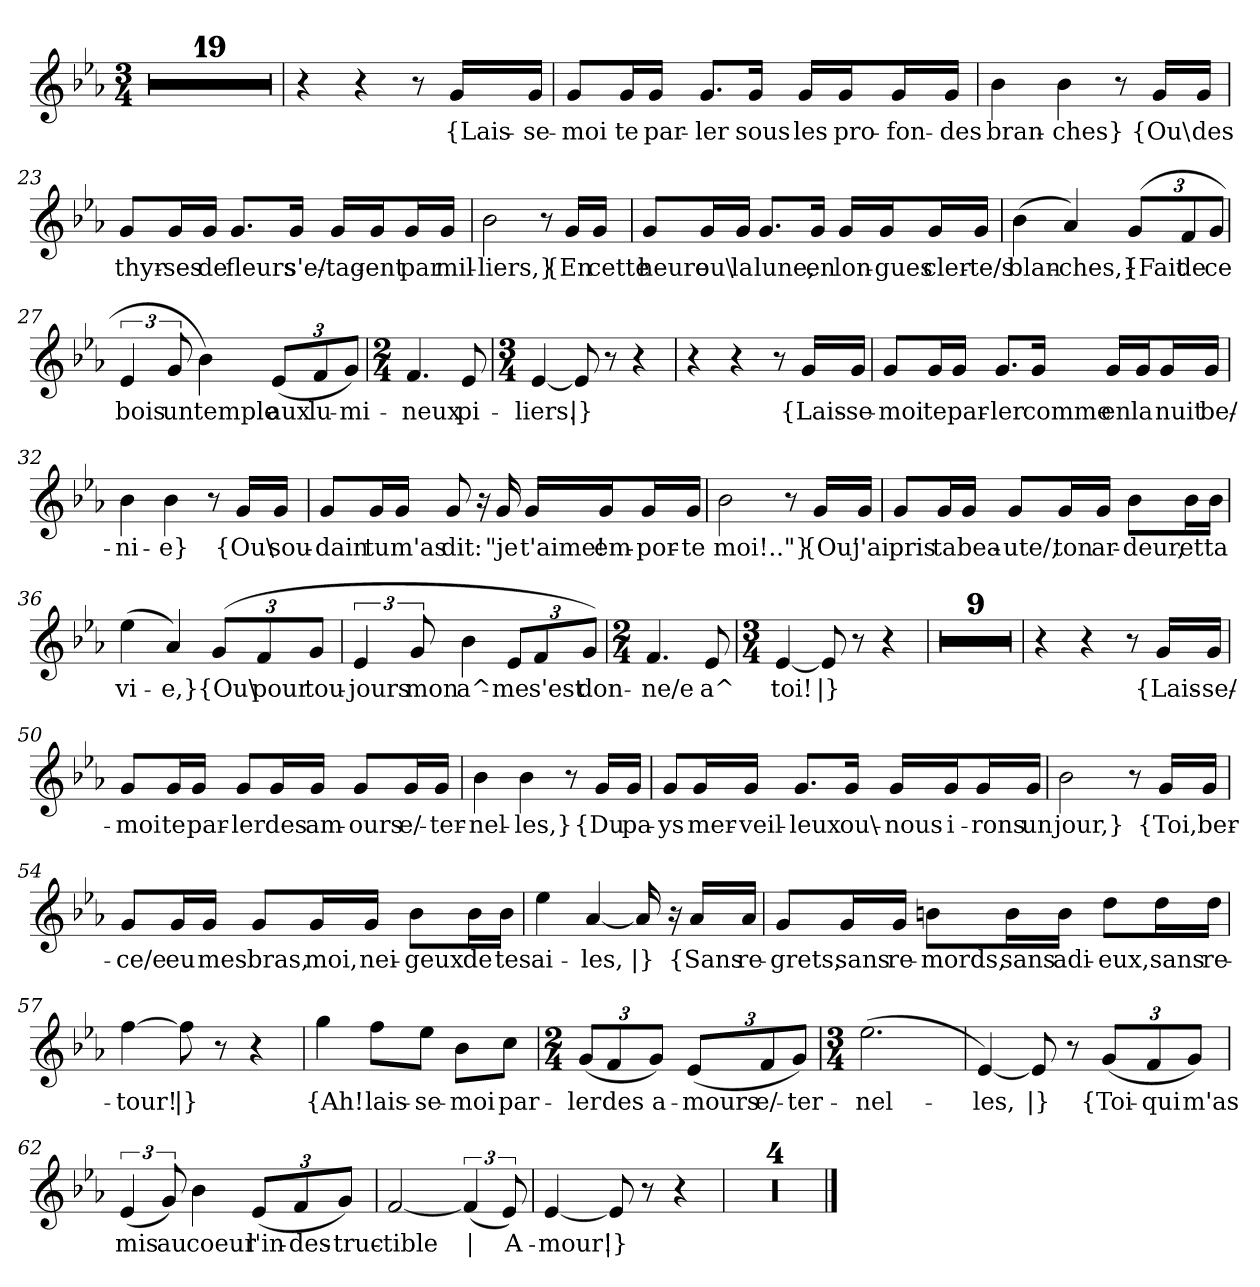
**kern	**text
*part1	*part1
*staff1	*staff1
*clefG2	*
*k[b-e-a-]	*
*M3/4	*
*MM44	*
=1	=1
2.r	.
=2	=2
2.r	.
=3	=3
2.r	.
=4	=4
2.r	.
=5	=5
2.r	.
=6	=6
2.r	.
=7	=7
2.r	.
=8	=8
2.r	.
=9	=9
2.r	.
=10	=10
2.r	.
=11	=11
2.r	.
=12	=12
2.r	.
=13	=13
2.r	.
=14	=14
2.r	.
=15	=15
2.r	.
=16	=16
2.r	.
=17	=17
2.r	.
=18	=18
2.r	.
=19	=19
2.r	.
=20	=20
4r	.
4r	.
8r	.
16g/LL	{Lais-
16g/JJ	-se-
=21	=21
8g/L	-moi
16g/L	te
16g/JJ	par-
8.g/L	-ler
16g/Jk	sous
16g/LL	les
16g/J	pro-
16g/L	-fon-
16g/JJ	-des
=22	=22
4b-	bran-
4b-	-ches}
8r	.
16g/LL	{Ou\
16g/JJ	des
=23	=23
8g/L	thyr-
16g/L	-ses
16g/JJ	de
8.g/L	fleurs
16g/Jk	s'e/-
16g/LL	-tag-
16g/J	-ent
16g/L	par
16g/JJ	mil-
=24	=24
2b-	-liers,}
8r	.
16g/LL	{En
16g/JJ	cette
=25	=25
8g/L	heure
16g/L	ou\
16g/JJ	la
8.g/L	lune,
16g/Jk	en
16g/LL	lon-
16g/J	-gues
16g/L	cler-
16g/JJ	-te/s
=26	=26
(4b-	blan-
4a-)	-ches,}
(12g/L	{Fait
12f/	de
12g/J	ce
=27	=27
6e-	bois
12g	un
4b-)	temple
(12e-/L	aux
12f/	lu-
12g/J)	-mi-
=28	=28
*M2/4	*
4.f	-neux
8e-	pi-
=29	=29
*M3/4	*
[4e-	-liers.
8e-]	|}
8r	.
4r	.
=30	=30
4r	.
4r	.
8r	.
16g/LL	{Lais-
16g/JJ	-se-
=31	=31
8g/L	-moi
16g/L	te
16g/JJ	par-
8.g/L	-ler
16g/Jk	comme
16g/LL	en
16g/J	la
16g/L	nuit
16g/JJ	be/-
=32	=32
4b-	-ni-
4b-	-e}
8r	.
16g/LL	{Ou\
16g/JJ	sou-
=33	=33
8g/L	-dain
16g/L	tu
16g/JJ	m'as
8g	dit:
16r	.
16g	"je
16g/LL	t'aime!
16g/J	em-
16g/L	-por-
16g/JJ	-te
=34	=34
2b-	moi!.."}
8r	.
16g/LL	{Ou'
16g/JJ	j'ai
=35	=35
8g/L	pris
16g/L	ta
16g/JJ	bea-
8g/L	-ute/,
16g/L	ton
16g/JJ	ar-
8b-\L	-deur,
16b-\L	et
16b-\JJ	ta
=36	=36
(4ee-	vi-
4a-)	-e,}
(12g/L	{Ou\
12f/	pour
12g/J	tou-
=37	=37
6e-	-jours
12g	mon
4b-	a^-
12e-/L	-me
12f/	s'est
12g/J)	don-
=38	=38
*M2/4	*
4.f	-ne/e
8e-	a^
=39	=39
*M3/4	*
[4e-	toi!
8e-]	|}
8r	.
4r	.
=40	=40
2.r	.
=41	=41
2.r	.
=42	=42
2.r	.
=43	=43
2.r	.
=44	=44
2.r	.
=45	=45
2.r	.
=46	=46
2.r	.
=47	=47
2.r	.
=48	=48
2.r	.
=49	=49
4r	.
4r	.
8r	.
16g/LL	{Lais-
16g/JJ	-se/-
=50	=50
8g/L	-moi
16g/L	te
16g/JJ	par-
8g/L	-ler
16g/L	des
16g/JJ	am-
8g/L	-ours
16g/L	e/-
16g/JJ	-ter-
=51	=51
4b-	-nel-
4b-	-les,}
8r	.
16g/LL	{Du
16g/JJ	pa-
=52	=52
8g/L	-ys
16g/L	mer-
16g/JJ	-veil-
8.g/L	-leux
16g/Jk	ou\-
16g/LL	-nous
16g/J	i-
16g/L	-rons
16g/JJ	un
=53	=53
2b-	jour,}
8r	.
16g/LL	{Toi,
16g/JJ	ber-
=54	=54
8g/L	-ce/e
16g/L	eu
16g/JJ	mes
8g/L	bras,
16g/L	moi,
16g/JJ	nei-
8b-\L	-geux
16b-\L	de
16b-\JJ	tes
=55	=55
4ee-	ai-
[4a-	-les,
16a-]	|}
16r	.
16a-/LL	{Sans
16a-/JJ	re-
=56	=56
8g/L	-grets,
16g/L	sans
16g/JJ	re-
8bn\L	-mords,
16b\L	sans
16b\JJ	adi-
8dd\L	-eux,
16dd\L	sans
16dd\JJ	re-
=57	=57
[4ff	-tour!
8ff]	|}
8r	.
4r	.
=58	=58
4gg	{Ah!
8ff\L	lais-
8ee-\J	-se-
8b-\L	-moi
8cc\J	par-
=59	=59
*M2/4	*
(12g/L	-ler
12f/	des
12g/J)	a-
(12e-/L	-mours
12f/	e/-
12g/J)	-ter-
=60	=60
*M3/4	*
(2.ee-	-nel-
=61	=61
[4e-)	-les,
8e-]	|}
8r	.
(12g/L	{Toi-
12f/	qui
12g/J)	-m'as
=62	=62
(6e-	mis
12g)	au
4b-	coeur
(12e-/L	l'in-
12f/	-des-
12g/J)	-truc-
=63	=63
[2f	-tible
(6f]	|
12e-)	A-
=64	=64
[4e-	-mour!
8e-]	|}
8r	.
4r	.
=65	=65
2.r	.
=66	=66
2.r	.
=67	=67
2.r	.
=68	=68
2.r	.
==	==
*-	*-
